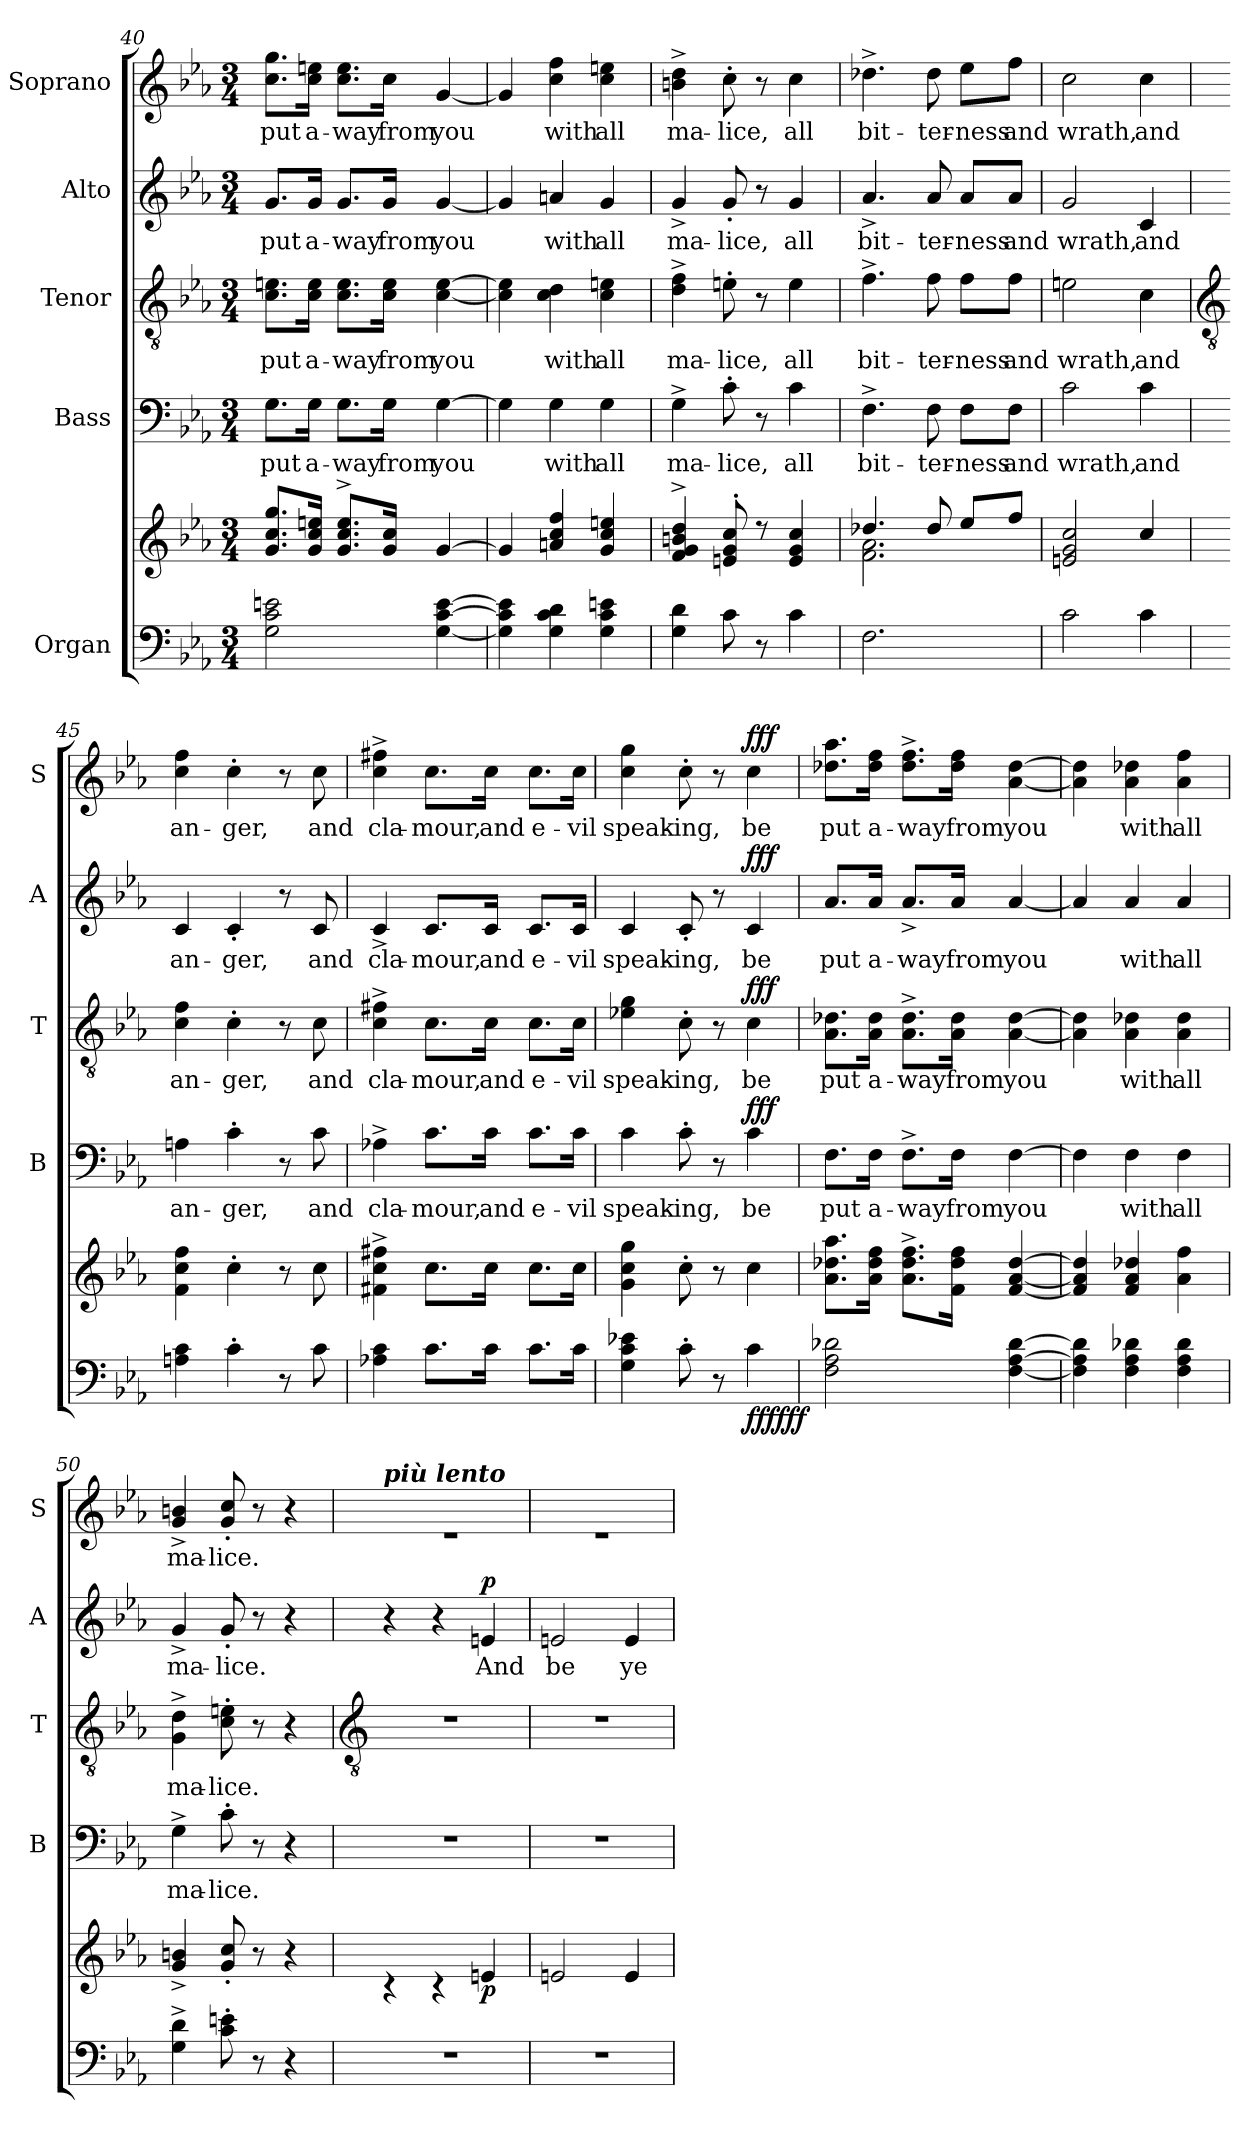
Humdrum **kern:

**kern	**kern	**dynam	**kern	**text	**dynam	**kern	**text	**dynam	**kern	**text	**dynam	**kern	**text	**dynam
*part5	*part5	*part5	*part4	*part4	*part4	*part3	*part3	*part3	*part2	*part2	*part2	*part1	*part1	*part1
*staff6	*staff5	*staff5/6	*staff4	*staff4	*staff4	*staff3	*staff3	*staff3	*staff2	*staff2	*staff2	*staff1	*staff1	*staff1
*I"Organ	*	*	*I"Bass	*	*	*I"Tenor	*	*	*I"Alto	*	*	*I"Soprano	*	*
*	*	*	*I'B	*	*	*I'T	*	*	*I'A	*	*	*I'S	*	*
*clefF4	*clefG2	*	*clefF4	*	*	*clefGv2	*	*	*clefG2	*	*	*clefG2	*	*
*k[b-e-a-]	*k[b-e-a-]	*	*k[b-e-a-]	*	*	*k[b-e-a-]	*	*	*k[b-e-a-]	*	*	*k[b-e-a-]	*	*
*E-:	*E-:	*	*E-:	*	*	*E-:	*	*	*E-:	*	*	*E-:	*	*
*M3/4	*M3/4	*	*M3/4	*	*	*M3/4	*	*	*M3/4	*	*	*M3/4	*	*
=40	=40	=40	=40	=40	=40	=40	=40	=40	=40	=40	=40	=40	=40	=40
*	*^	*	*	*	*	*	*	*	*	*	*	*	*	*
!	!	!LO:N:vis=1	!	!	!LO:LY:b	!	!	!LO:LY:b	!	!	!LO:LY:b	!	!	!LO:LY:b	!
2G 2c 2en	8.g 8.cc 8.ggL	2.ryy	.	8.G\L	put	.	8.c\ 8.en\L	put	.	8.g/L	put	.	8.cc\ 8.gg\L	put	.
!	!	!	!	!	!LO:LY:b	!	!	!LO:LY:b	!	!	!LO:LY:b	!	!	!LO:LY:b	!
.	16g 16cc 16eenJ	.	.	16G\Jk	a-	.	16c\ 16e\Jk	a-	.	16g/Jk	a-	.	16cc\ 16een\Jk	a-	.
!	!	!	!	!	!LO:LY:b	!	!	!LO:LY:b	!	!	!LO:LY:b	!	!	!LO:LY:b	!
.	8.g^ 8.cc^ 8.ee^L	.	.	8.G\L	-way	.	8.c\ 8.e\L	-way	.	8.g/L	-way	.	8.cc\ 8.ee\L	-way	.
!	!	!	!	!	!LO:LY:b	!	!	!LO:LY:b	!	!	!LO:LY:b	!	!	!LO:LY:b	!
.	16g 16ccJ	.	.	16G\Jk	from	.	16c\ 16e\Jk	from	.	16g/Jk	from	.	16cc\Jk	from	.
!	!	!	!	!	!LO:LY:b	!	!	!LO:LY:b	!	!	!LO:LY:b	!	!	!LO:LY:b	!
[4G [4c [4e	[4g	.	.	[4G	you	.	[4c [4e	you	.	[4g	you	.	[4g	you	.
=41	=41	=41	=41	=41	=41	=41	=41	=41	=41	=41	=41	=41	=41	=41	=41
!	!	!LO:N:vis=1	!	!	!	!	!	!	!	!	!	!	!	!	!
4G] 4c] 4e]	4g]	2.ryy	.	4G]	.	.	4c] 4e]	.	.	4g]	.	.	4g]	.	.
!	!	!	!	!	!LO:LY:b	!	!	!LO:LY:b	!	!	!LO:LY:b	!	!	!LO:LY:b	!
4G 4c 4d	4an 4cc 4ff	.	.	4G	with	.	4c 4d	with	.	4an	with	.	4cc 4ff	with	.
!	!	!	!	!	!LO:LY:b	!	!	!LO:LY:b	!	!	!LO:LY:b	!	!	!LO:LY:b	!
4G 4c 4e	4g 4cc 4een	.	.	4G	all	.	4c 4e	all	.	4g	all	.	4cc 4een	all	.
=42	=42	=42	=42	=42	=42	=42	=42	=42	=42	=42	=42	=42	=42	=42	=42
!	!	!LO:N:vis=1	!	!	!LO:LY:b	!	!	!LO:LY:b	!	!	!LO:LY:b	!	!	!LO:LY:b	!
4G 4d	4f^ 4g^ 4bn^ 4dd^	2.ryy	.	4G^	ma-	.	4d^ 4f^	ma-	.	4g^	ma-	.	4bn^ 4dd^	ma-	.
!	!	!	!	!	!LO:LY:b	!	!	!LO:LY:b	!	!	!LO:LY:b	!	!	!LO:LY:b	!
8c	8en' 8g' 8cc'	.	.	8c'	-lice,	.	8en'	-lice,	.	8g'	-lice,	.	8cc'	-lice,	.
8r	8r	.	.	8r	.	.	8r	.	.	8r	.	.	8r	.	.
!	!	!	!	!	!LO:LY:b	!	!	!LO:LY:b	!	!	!LO:LY:b	!	!	!LO:LY:b	!
4c	4e 4g 4cc	.	.	4c	all	.	4e	all	.	4g	all	.	4cc	all	.
=43	=43	=43	=43	=43	=43	=43	=43	=43	=43	=43	=43	=43	=43	=43	=43
!	!	!	!	!	!LO:LY:b	!	!	!LO:LY:b	!	!	!LO:LY:b	!	!	!LO:LY:b	!
2.F	4.dd-X/	2.f\ 2.a-\	.	4.F^	bit-	.	4.f^	bit-	.	4.a-^	bit-	.	4.dd-X^	bit-	.
!	!	!	!	!	!LO:LY:b	!	!	!LO:LY:b	!	!	!LO:LY:b	!	!	!LO:LY:b	!
.	8dd-/	.	.	8F	-ter-	.	8f	-ter-	.	8a-	-ter-	.	8dd-	-ter-	.
!	!	!	!	!	!LO:LY:b	!	!	!LO:LY:b	!	!	!LO:LY:b	!	!	!LO:LY:b	!
.	8ee-/L	.	.	8F\L	-ness	.	8f\L	-ness	.	8a-/L	-ness	.	8ee-\L	-ness	.
!	!	!	!	!	!LO:LY:b	!	!	!LO:LY:b	!	!	!LO:LY:b	!	!	!LO:LY:b	!
.	8ff/J	.	.	8F\J	and	.	8f\J	and	.	8a-/J	and	.	8ff\J	and	.
=44	=44	=44	=44	=44	=44	=44	=44	=44	=44	=44	=44	=44	=44	=44	=44
!	!	!LO:N:vis=1	!	!	!LO:LY:b	!	!	!LO:LY:b	!	!	!LO:LY:b	!	!	!LO:LY:b	!
2c	2en 2g 2cc	2.ryy	.	2c	wrath,	.	2en	wrath,	.	2g	wrath,	.	2cc	wrath,	.
!	!	!	!	!	!LO:LY:b	!	!	!LO:LY:b	!	!	!LO:LY:b	!	!	!LO:LY:b	!
4c	4cc	.	.	4c	and	.	4c	and	.	4c	and	.	4cc	and	.
*	*v	*v	*	*	*	*	*	*	*	*	*	*	*	*	*
!!LO:LB:g=z
=45	=45	=45	=45	=45	=45	=45	=45	=45	=45	=45	=45	=45	=45	=45
*	*	*	*	*	*	*clefGv2	*	*	*	*	*	*	*	*
!	!	!	!	!LO:LY:b	!	!	!LO:LY:b	!	!	!LO:LY:b	!	!	!LO:LY:b	!
4An 4c	4f 4cc 4ff	.	4An	an-	.	4c 4f	an-	.	4c	an-	.	4cc 4ff	an-	.
!	!	!	!	!LO:LY:b	!	!	!LO:LY:b	!	!	!LO:LY:b	!	!	!LO:LY:b	!
4c'	4cc'	.	4c'	-ger,	.	4c'	-ger,	.	4c'	-ger,	.	4cc'	-ger,	.
8r	8r	.	8r	.	.	8r	.	.	8r	.	.	8r	.	.
!	!	!	!	!LO:LY:b	!	!	!LO:LY:b	!	!	!LO:LY:b	!	!	!LO:LY:b	!
8c	8cc	.	8c	and	.	8c	and	.	8c	and	.	8cc	and	.
=46	=46	=46	=46	=46	=46	=46	=46	=46	=46	=46	=46	=46	=46	=46
!	!	!	!	!LO:LY:b	!	!	!LO:LY:b	!	!	!LO:LY:b	!	!	!LO:LY:b	!
4A-X 4c	4f#X^ 4cc^ 4ff#X^	.	4A-X^	cla-	.	4c^ 4f#X^	cla-	.	4c^	cla-	.	4cc^ 4ff#X^	cla-	.
!	!	!	!	!LO:LY:b	!	!	!LO:LY:b	!	!	!LO:LY:b	!	!	!LO:LY:b	!
8.cL	8.ccL	.	8.c\L	-mour,	.	8.c\L	-mour,	.	8.c/L	-mour,	.	8.cc\L	-mour,	.
!	!	!	!	!LO:LY:b	!	!	!LO:LY:b	!	!	!LO:LY:b	!	!	!LO:LY:b	!
16cJ	16ccJ	.	16c\Jk	and	.	16c\Jk	and	.	16c/Jk	and	.	16cc\Jk	and	.
!	!	!	!	!LO:LY:b	!	!	!LO:LY:b	!	!	!LO:LY:b	!	!	!LO:LY:b	!
8.cL	8.ccL	.	8.c\L	e-	.	8.c\L	e-	.	8.c/L	e-	.	8.cc\L	e-	.
!	!	!	!	!LO:LY:b	!	!	!LO:LY:b	!	!	!LO:LY:b	!	!	!LO:LY:b	!
16cJ	16ccJ	.	16c\Jk	-vil	.	16c\Jk	-vil	.	16c/Jk	-vil	.	16cc\Jk	-vil	.
=47	=47	=47	=47	=47	=47	=47	=47	=47	=47	=47	=47	=47	=47	=47
!	!	!	!	!LO:LY:b	!	!	!LO:LY:b	!	!	!LO:LY:b	!	!	!LO:LY:b	!
4G 4c 4e-X	4g 4cc 4gg	.	4c	speak-	.	4e-X 4g	speak-	.	4c	speak-	.	4cc 4gg	speak-	.
!	!	!	!	!LO:LY:b	!	!	!LO:LY:b	!	!	!LO:LY:b	!	!	!LO:LY:b	!
8c'	8cc'	.	8c'	-ing,	.	8c'	-ing,	.	8c'	-ing,	.	8cc'	-ing,	.
8r	8r	.	8r	.	.	8r	.	.	8r	.	.	8r	.	.
!	!	!LO:DY:b=2	!	!LO:LY:b	!	!	!LO:LY:b	!	!	!LO:LY:b	!	!	!LO:LY:b	!
!	!	!LO:DY:n=1:b	!	!	!LO:DY:b	!	!	!LO:DY:b	!	!	!LO:DY:b	!	!	!LO:DY:b
4c	4cc	fff fff	4c	be	fff	4c	be	fff	4c	be	fff	4cc	be	fff
=48	=48	=48	=48	=48	=48	=48	=48	=48	=48	=48	=48	=48	=48	=48
!	!	!	!	!LO:LY:b	!	!	!LO:LY:b	!	!	!LO:LY:b	!	!	!LO:LY:b	!
2F 2A- 2d-X	8.a- 8.dd-X 8.aa-L	.	8.F\L	put	.	8.A-\ 8.d-X\L	put	.	8.a-/L	put	.	8.dd-X\ 8.aa-\L	put	.
!	!	!	!	!LO:LY:b	!	!	!LO:LY:b	!	!	!LO:LY:b	!	!	!LO:LY:b	!
.	16a- 16dd- 16ffJ	.	16F\Jk	a-	.	16A-\ 16d-\Jk	a-	.	16a-/Jk	a-	.	16dd-\ 16ff\Jk	a-	.
!	!	!	!	!LO:LY:b	!	!	!LO:LY:b	!	!	!LO:LY:b	!	!	!LO:LY:b	!
.	8.a-^ 8.dd-^ 8.ff^L	.	8.F^\L	-way	.	8.A-^\ 8.d-^\L	-way	.	8.a-^/L	-way	.	8.dd-^\ 8.ff^\L	-way	.
!	!	!	!	!LO:LY:b	!	!	!LO:LY:b	!	!	!LO:LY:b	!	!	!LO:LY:b	!
.	16f 16dd- 16ffJ	.	16F\Jk	from	.	16A-\ 16d-\Jk	from	.	16a-/Jk	from	.	16dd-\ 16ff\Jk	from	.
!	!	!	!	!LO:LY:b	!	!	!LO:LY:b	!	!	!LO:LY:b	!	!	!LO:LY:b	!
[4F [4A- [4d-	[4f [4a- [4dd-	.	[4F	you	.	[4A- [4d-	you	.	[4a-	you	.	[4a- [4dd-	you	.
=49	=49	=49	=49	=49	=49	=49	=49	=49	=49	=49	=49	=49	=49	=49
4F] 4A-] 4d-]	4f] 4a-] 4dd-]	.	4F]	.	.	4A-] 4d-]	.	.	4a-]	.	.	4a-] 4dd-]	.	.
!	!	!	!	!LO:LY:b	!	!	!LO:LY:b	!	!	!LO:LY:b	!	!	!LO:LY:b	!
4F 4A- 4d-	4f 4a- 4dd-	.	4F	with	.	4A- 4d-	with	.	4a-	with	.	4a- 4dd-	with	.
!	!	!	!	!LO:LY:b	!	!	!LO:LY:b	!	!	!LO:LY:b	!	!	!LO:LY:b	!
4F 4A- 4d-	4a- 4ff	.	4F	all	.	4A- 4d-	all	.	4a-	all	.	4a- 4ff	all	.
=50	=50	=50	=50	=50	=50	=50	=50	=50	=50	=50	=50	=50	=50	=50
!	!	!	!	!LO:LY:b	!	!	!LO:LY:b	!	!	!LO:LY:b	!	!	!LO:LY:b	!
4G^ 4d^	4g^ 4bn^	.	4G^	ma-	.	4G^ 4d^	ma-	.	4g^	ma-	.	4g^ 4bn^	ma-	.
!	!	!	!	!LO:LY:b	!	!	!LO:LY:b	!	!	!LO:LY:b	!	!	!LO:LY:b	!
8c' 8en'	8g' 8cc'	.	8c'	-lice.	.	8c' 8en'	-lice.	.	8g'	-lice.	.	8g' 8cc'	-lice.	.
8r	8r	.	8r	.	.	8r	.	.	8r	.	.	8r	.	.
4r	4r	.	4r	.	.	4r	.	.	4r	.	.	4r	.	.
!!LO:LB:g=z
=51	=51	=51	=51	=51	=51	=51	=51	=51	=51	=51	=51	=51	=51	=51
*	*	*	*	*	*	*clefGv2	*	*	*	*	*	*	*	*
*	*	*	*	*	*	*	*	*	*	*	*	*^	*	*
!	!	!	!	!	!	!	!	!	!	!	!	!LO:TX:a:Bi:t=più lento	!	!	!
!	!LO:TX:a:Bi:t=più lento	!	!	!	!	!	!	!	!	!	!	!	!	!	!
!LO:N:vis=1	!LO:N:vis=1	!	!LO:N:vis=1	!	!	!LO:N:vis=1	!	!	!	!	!	!LO:N:vis=1	!LO:N:vis=1	!	!
*	*^	*	*	*	*	*	*	*	*	*	*	*	*	*	*
2.r	2.ryy	4r	.	2.r	.	.	2.r	.	.	4r	.	.	2.ryy	2.r	.	.
.	.	4r	.	.	.	.	.	.	.	4r	.	.	.	.	.	.
!	!	!	!LO:DY:b	!	!	!	!	!	!	!	!LO:LY:b	!LO:DY:b	!	!	!	!
.	.	4en/	p	.	.	.	.	.	.	4en	And	p	.	.	.	.
=52	=52	=52	=52	=52	=52	=52	=52	=52	=52	=52	=52	=52	=52	=52	=52	=52
!LO:N:vis=1	!LO:N:vis=1	!	!	!LO:N:vis=1	!	!	!LO:N:vis=1	!	!	!	!LO:LY:b	!	!LO:N:vis=1	!LO:N:vis=1	!	!
2.r	2.ryy	2en/	.	2.r	.	.	2.r	.	.	2en	be	.	2.ryy	2.r	.	.
!	!	!	!	!	!	!	!	!	!	!	!LO:LY:b	!	!	!	!	!
.	.	4e/	.	.	.	.	.	.	.	4e	ye	.	.	.	.	.
*	*v	*v	*	*	*	*	*	*	*	*	*	*	*v	*v	*	*
=	=	=	=	=	=	=	=	=	=	=	=	=	=	=
*-	*-	*-	*-	*-	*-	*-	*-	*-	*-	*-	*-	*-	*-	*-
